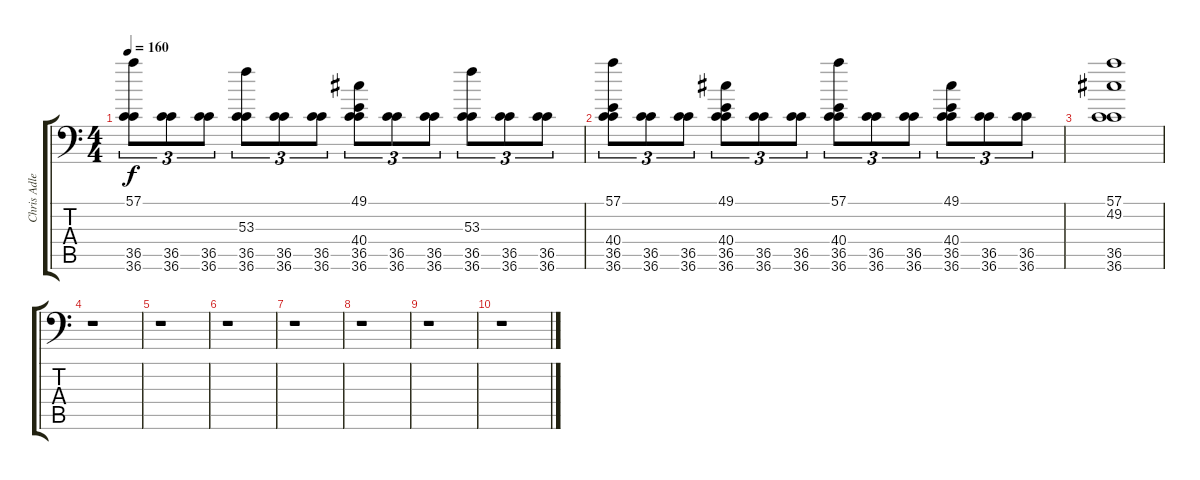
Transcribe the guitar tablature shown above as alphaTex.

\track ("Chris Adler" "Chris Adle") {instrument acousticgrandpiano}
\staff {score tabs}
\tuning (C-1 C-1 C-1 C-1 C-1 C-1) {hide}
\ts (4 4)
\tempo 160
\clef f4
\ks c
(57.1 36.5 36.6).8{tu (3 2) dy f} (36.5 36.6).8{tu (3 2)} (36.5 36.6).8{tu (3 2)} (53.3 36.5 36.6).8{tu (3 2)} (36.5 36.6).8{tu (3 2)} (36.5 36.6).8{tu (3 2)} (49.1 40.4 36.5 36.6).8{tu (3 2)} (36.5 36.6).8{tu (3 2)} (36.5 36.6).8{tu (3 2)} (53.3 36.5 36.6).8{tu (3 2)} (36.5 36.6).8{tu (3 2)} (36.5 36.6).8{tu (3 2)} |
(57.1 40.4 36.5 36.6).8{tu (3 2)} (36.5 36.6).8{tu (3 2)} (36.5 36.6).8{tu (3 2)} (49.1 40.4 36.5 36.6).8{tu (3 2)} (36.5 36.6).8{tu (3 2)} (36.5 36.6).8{tu (3 2)} (57.1 40.4 36.5 36.6).8{tu (3 2)} (36.5 36.6).8{tu (3 2)} (36.5 36.6).8{tu (3 2)} (49.1 40.4 36.5 36.6).8{tu (3 2)} (36.5 36.6).8{tu (3 2)} (36.5 36.6).8{tu (3 2)} |
(57.1 49.2 36.5 36.6).1 |
r.1 |
r.1 |
r.1 |
r.1 |
r.1 |
r.1 |
r.1
